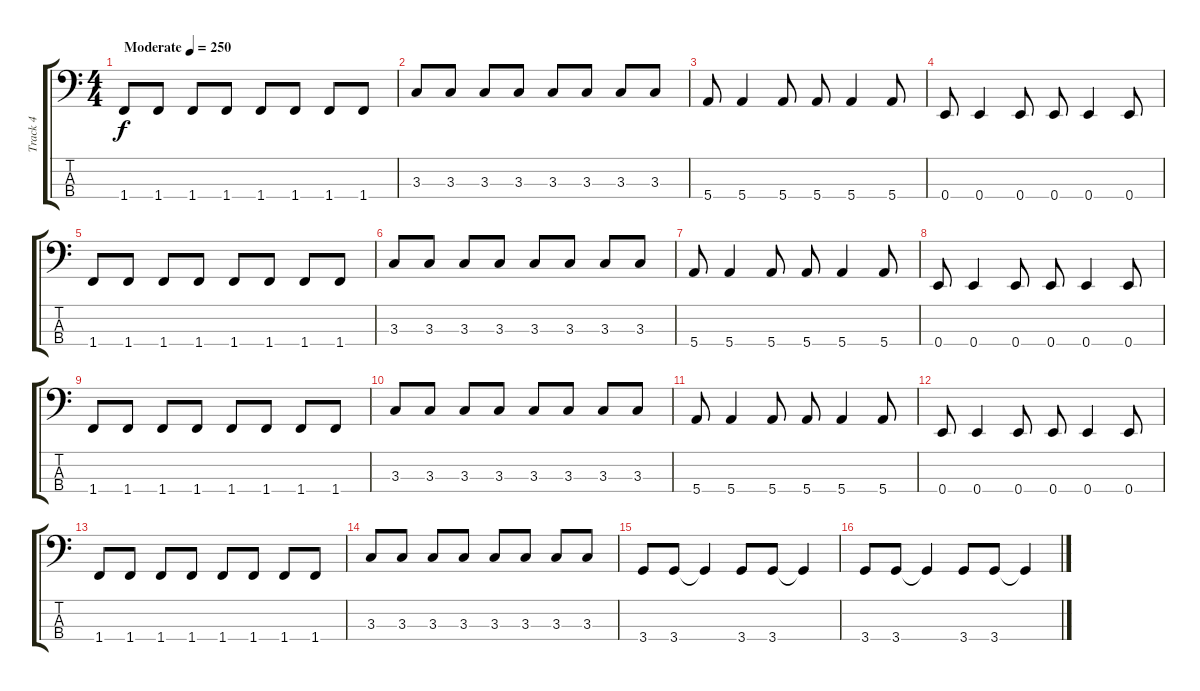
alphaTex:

\track ("Track 4" "Track 4") {instrument electricbasspick}
\staff {score tabs}
\tuning (G2 D2 A1 E1) {hide}
\ts (4 4)
\tempo (250 "Moderate")
\clef f4
\ks c
1.4.8{dy f instrument electricbasspick} 1.4.8 1.4.8 1.4.8 1.4.8 1.4.8 1.4.8 1.4.8 |
3.3.8 3.3.8 3.3.8 3.3.8 3.3.8 3.3.8 3.3.8 3.3.8 |
5.4.8 5.4.4 5.4.8 5.4.8 5.4.4 5.4.8 |
0.4.8 0.4.4 0.4.8 0.4.8 0.4.4 0.4.8 |
1.4.8 1.4.8 1.4.8 1.4.8 1.4.8 1.4.8 1.4.8 1.4.8 |
3.3.8 3.3.8 3.3.8 3.3.8 3.3.8 3.3.8 3.3.8 3.3.8 |
5.4.8 5.4.4 5.4.8 5.4.8 5.4.4 5.4.8 |
0.4.8 0.4.4 0.4.8 0.4.8 0.4.4 0.4.8 |
1.4.8 1.4.8 1.4.8 1.4.8 1.4.8 1.4.8 1.4.8 1.4.8 |
3.3.8 3.3.8 3.3.8 3.3.8 3.3.8 3.3.8 3.3.8 3.3.8 |
5.4.8 5.4.4 5.4.8 5.4.8 5.4.4 5.4.8 |
0.4.8 0.4.4 0.4.8 0.4.8 0.4.4 0.4.8 |
1.4.8 1.4.8 1.4.8 1.4.8 1.4.8 1.4.8 1.4.8 1.4.8 |
3.3.8 3.3.8 3.3.8 3.3.8 3.3.8 3.3.8 3.3.8 3.3.8 |
3.4.8 3.4.8 3.4{t}.4 3.4.8 3.4.8 3.4{t}.4 |
3.4.8 3.4.8 3.4{t}.4 3.4.8 3.4.8 3.4{t}.4
